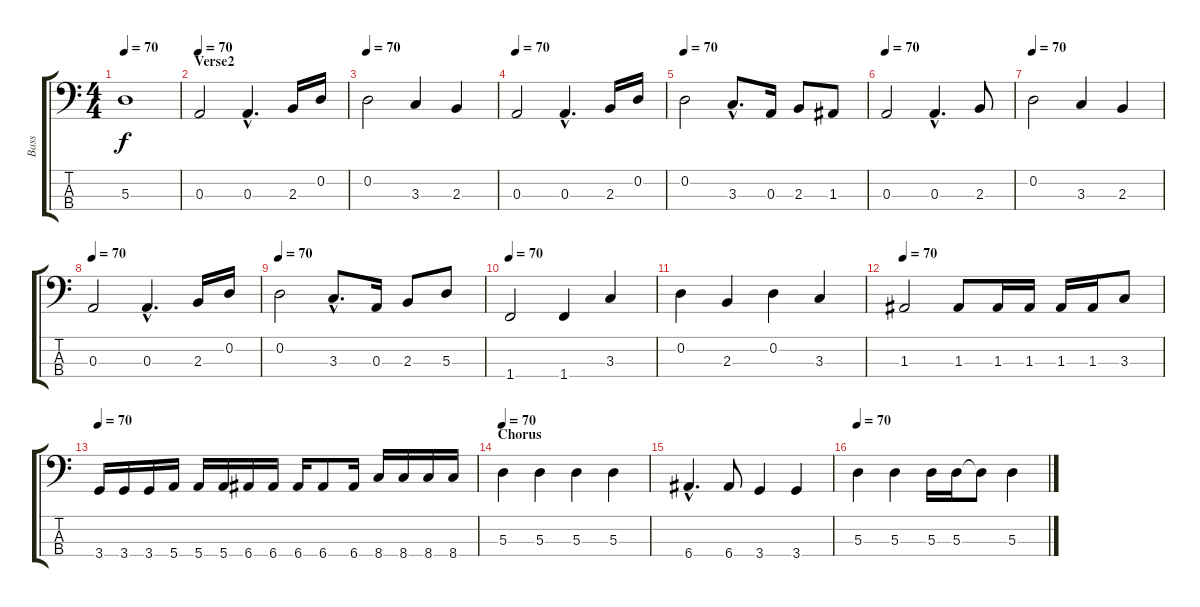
\track ("Bass" "Bass") {instrument electricbassfinger}
\staff {score tabs}
\tuning (G2 D2 A1 E1) {hide}
\ts (4 4)
\tempo 70
\clef f4
\ks c
5.3.1{dy f} |
\section ("" "Verse2")
\tempo 70
0.3.2 0.3{hac}.4{d} 2.3.16 0.2.16 |
\tempo 70
0.2.2 3.3.4 2.3.4 |
\tempo 70
0.3.2 0.3{hac}.4{d} 2.3.16 0.2.16 |
\tempo 70
0.2.2 3.3{hac}.8{d} 0.3.16 2.3.8 1.3.8 |
\tempo 70
0.3.2 0.3{hac}.4{d} 2.3.8 |
\tempo 70
0.2.2 3.3.4 2.3.4 |
\tempo 70
0.3.2 0.3{hac}.4{d} 2.3.16 0.2.16 |
\tempo 70
0.2.2 3.3{hac}.8{d} 0.3.16 2.3.8 5.3.8 |
\tempo 70
1.4.2 1.4.4 3.3.4 |
0.2.4 2.3.4 0.2.4 3.3.4 |
\tempo 70
1.3.2 1.3.8 1.3.16 1.3.16 1.3.16 1.3.16 3.3.8 |
\tempo 70
3.4.16 3.4.16 3.4.16 5.4.16 5.4.16 5.4.16 6.4.16 6.4.16 6.4.16 6.4.8 6.4.16 8.4.16 8.4.16 8.4.16 8.4.16 |
\section ("" "Chorus")
\tempo 70
5.3.4 5.3.4 5.3.4 5.3.4 |
6.4{hac}.4{d} 6.4.8 3.4.4 3.4.4 |
\tempo 70
5.3.4 5.3.4 5.3.16 5.3.16 5.3{t}.8 5.3.4
